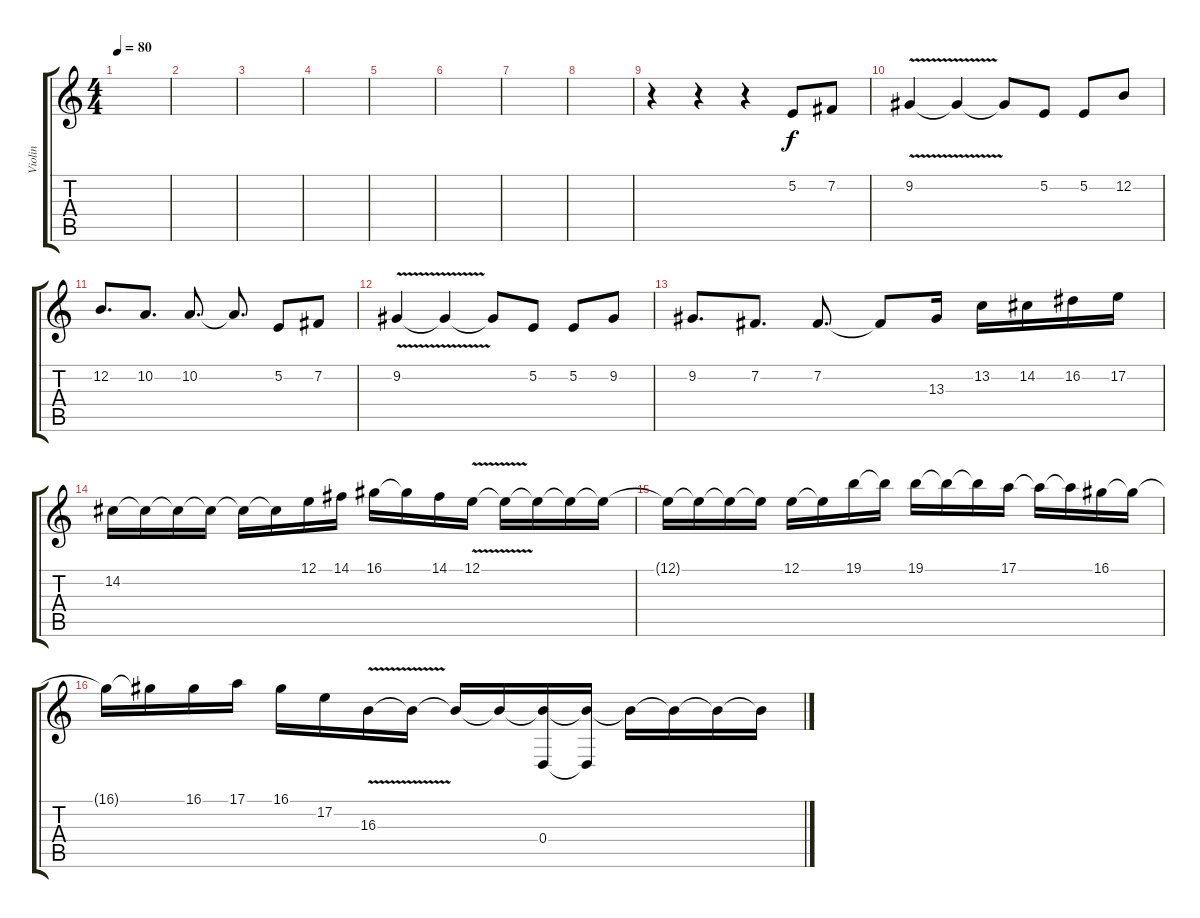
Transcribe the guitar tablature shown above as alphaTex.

\track ("Violin" "Violin") {instrument violin}
\staff {score tabs}
\tuning (E4 B3 G3 D3 A2 E2) {hide}
\ts (4 4)
\tempo 80
\clef g2
\ks c
|
|
|
|
|
|
|
|
r.4 r.4 r.4 5.2.8 7.2.8 |
9.2{v}.4 9.2{t}.4 9.2{t}.8 5.2.8 5.2.8 12.2.8 |
12.2.8{d} 10.2.8{d} 10.2.8{d} 10.2{t}.8{d} 5.2.8 7.2.8 |
9.2{v}.4 9.2{t}.4 9.2{t}.8 5.2.8 5.2.8 9.2.8 |
9.2.8{d} 7.2.8{d} 7.2.8{d} 7.2{t}.8 13.3.16 13.2.16 14.2.16 16.2.16 17.2.16 |
14.2.16 14.2{t}.16 14.2{t}.16 14.2{t}.16 14.2{t}.16 14.2{t}.16 12.1.16 14.1.16 16.1.16 16.1{t}.16 14.1.16 12.1{v}.16 12.1{t}.16 12.1{t}.16 12.1{t}.16 12.1{t}.16 |
12.1{t}.16 12.1{t}.16 12.1{t}.16 12.1{t}.16 12.1.16 12.1{t}.16 19.1.16 19.1{t}.16 19.1.16 19.1{t}.16 19.1{t}.16 17.1.16 17.1{t}.16 17.1{t}.16 16.1.16 16.1{t}.16 |
16.1{t}.16 16.1{t}.16 16.1.16 17.1.16 16.1.16 17.2.16 16.3{v}.16 16.3{t}.16 16.3{t}.16 16.3{t}.16 (16.3{t} 0.4).16 (16.3{t} 0.4{t}).16 16.3{t}.16 16.3{t}.16 16.3{t}.16 16.3{t}.16
